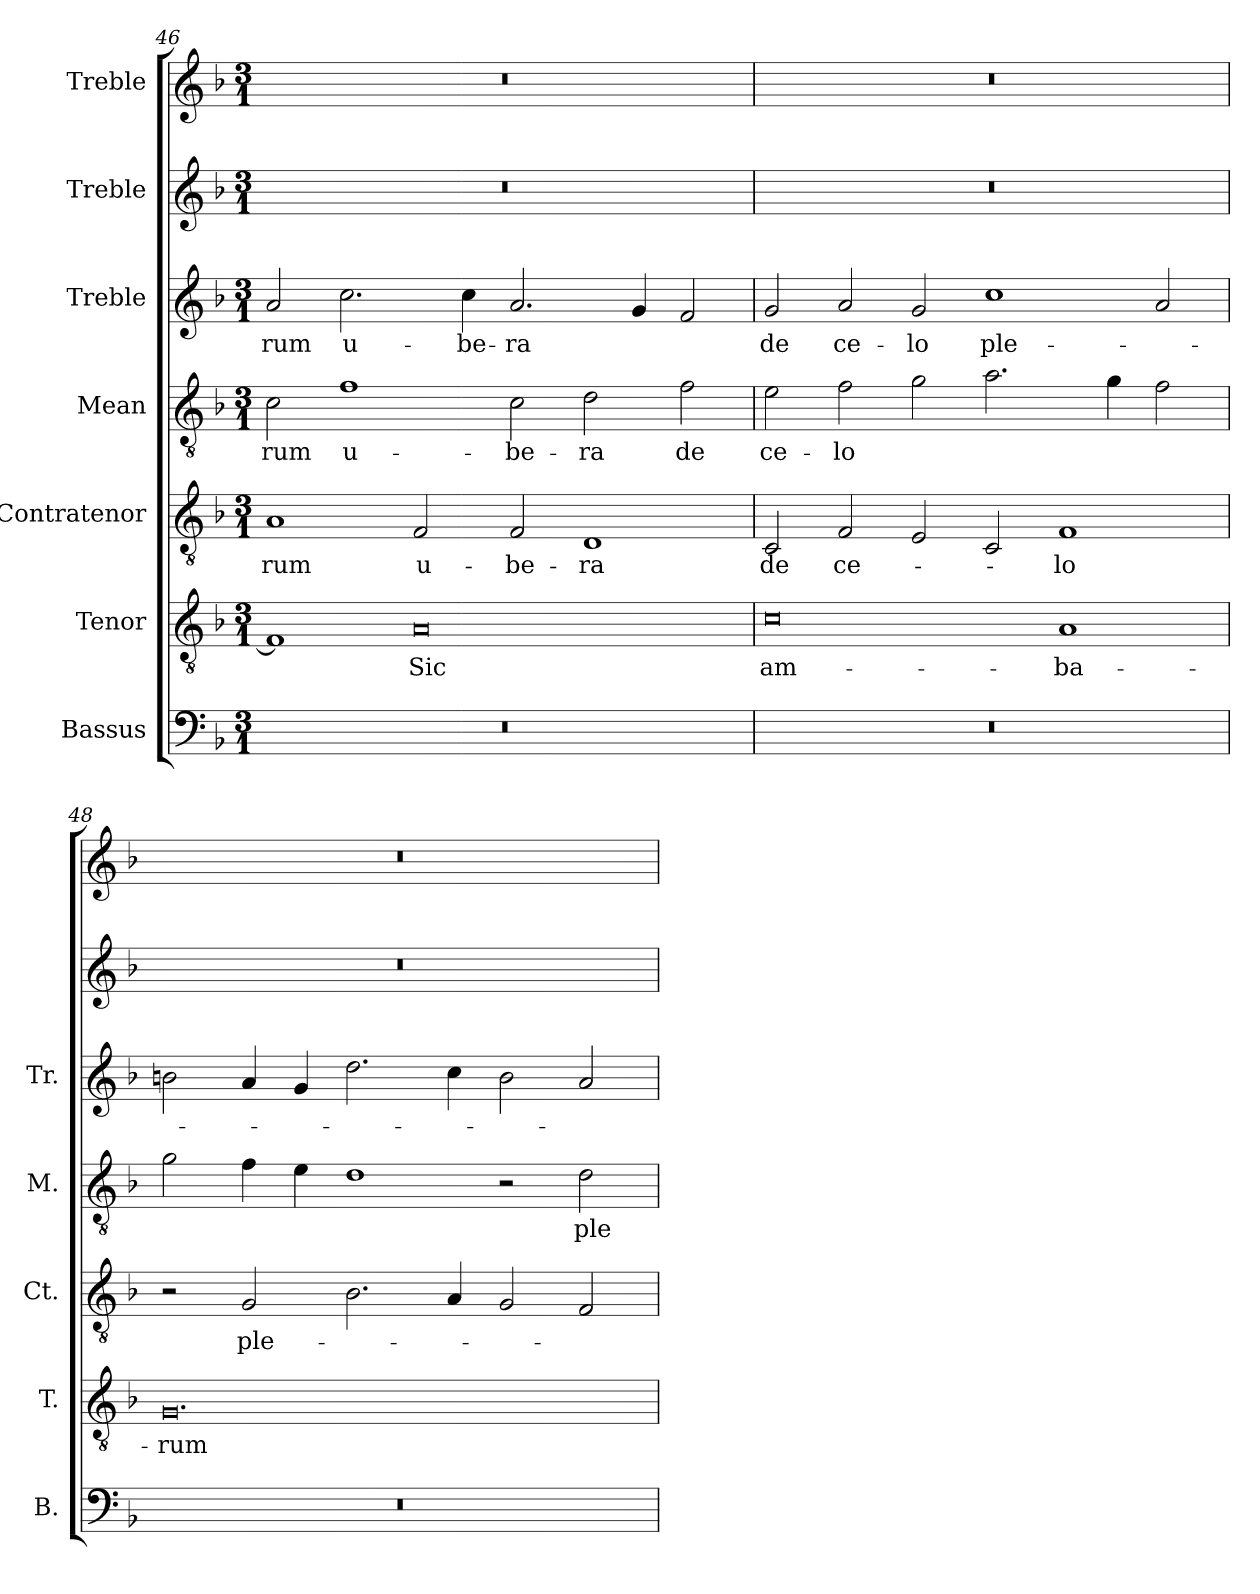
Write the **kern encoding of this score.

**kern	**kern	**text	**kern	**text	**kern	**text	**kern	**text	**kern	**kern
*part7	*part6	*part6	*part5	*part5	*part4	*part4	*part3	*part3	*part2	*part1
*staff7	*staff6	*staff6	*staff5	*staff5	*staff4	*staff4	*staff3	*staff3	*staff2	*staff1
*I"Bassus	*I"Tenor	*	*I"Contratenor	*	*I"Mean	*	*I"Treble	*	*I"Treble	*I"Treble
*I'B.	*I'T.	*	*I'Ct.	*	*I'M.	*	*I'Tr.	*	*	*
!!LO:PB:g=z
*clefF4	*clefGv2	*	*clefGv2	*	*clefGv2	*	*clefG2	*	*clefG2	*clefG2
*	*ITrd7c12	*	*ITrd7c12	*	*ITrd7c12	*	*	*	*	*
*k[b-]	*k[b-]	*	*k[b-]	*	*k[b-]	*	*k[b-]	*	*k[b-]	*k[b-]
*F:	*F:	*	*F:	*	*F:	*	*F:	*	*F:	*F:
*M3/1	*M3/1	*	*M3/1	*	*M3/1	*	*M3/1	*	*M3/1	*M3/1
=46	=46	=46	=46	=46	=46	=46	=46	=46	=46	=46
!LO:N:vis=1	!	!	!	!	!	!	!	!	!	!
!	!	!	!	!LO:LY:b:color=#000000	!	!	!	!	!	!
!	!	!	!	!	!	!LO:LY:b:color=#000000	!	!	!	!
!	!	!	!	!	!	!	!	!LO:LY:b:color=#000000	!LO:N:vis=1	!LO:N:vis=1
0.r	1FFi]	.	1AAi	-rum	2Ci\	-rum	2ai/	-rum	0.r	0.r
!	!	!	!	!	!	!LO:LY:b:color=#000000	!	!	!	!
!	!	!	!	!	!	!	!	!LO:LY:b:color=#000000	!	!
.	.	.	.	.	1Fi	u-	2.cci\	u-	.	.
!	!	!LO:LY:b:color=#000000	!	!	!	!	!	!	!	!
!	!	!	!	!LO:LY:b:color=#000000	!	!	!	!	!	!
.	0AAi	Sic	2FFi/	u-	.	.	.	.	.	.
!	!	!	!	!	!	!	!	!LO:LY:b:color=#000000	!	!
.	.	.	.	.	.	.	4cci\	-be-	.	.
!	!	!	!	!LO:LY:b:color=#000000	!	!	!	!	!	!
!	!	!	!	!	!	!LO:LY:b:color=#000000	!	!	!	!
!	!	!	!	!	!	!	!	!LO:LY:b:color=#000000	!	!
.	.	.	2FFi/	-be-	2Ci\	-be-	2.ai/	-ra	.	.
!	!	!	!	!LO:LY:b:color=#000000	!	!	!	!	!	!
!	!	!	!	!	!	!LO:LY:b:color=#000000	!	!	!	!
.	.	.	1DDi	-ra	2Di\	-ra	.	.	.	.
.	.	.	.	.	.	.	4gi/	.	.	.
!	!	!	!	!	!	!LO:LY:b:color=#000000	!	!	!	!
.	.	.	.	.	2Fi\	de	2fi/	.	.	.
=47	=47	=47	=47	=47	=47	=47	=47	=47	=47	=47
!LO:N:vis=1	!	!	!	!	!	!	!	!	!	!
!	!	!LO:LY:b:color=#000000	!	!	!	!	!	!	!	!
!	!	!	!	!LO:LY:b:color=#000000	!	!	!	!	!	!
!	!	!	!	!	!	!LO:LY:b:color=#000000	!	!	!	!
!	!	!	!	!	!	!	!	!LO:LY:b:color=#000000	!LO:N:vis=1	!LO:N:vis=1
0.r	0Ci	am-	2CCi/	de	2Ei\	ce-	2gi/	de	0.r	0.r
!	!	!	!	!LO:LY:b:color=#000000	!	!	!	!	!	!
!	!	!	!	!	!	!LO:LY:b:color=#000000	!	!	!	!
!	!	!	!	!	!	!	!	!LO:LY:b:color=#000000	!	!
.	.	.	2FFi/	ce-	2Fi\	-lo	2ai/	ce-	.	.
!	!	!	!	!	!	!	!	!LO:LY:b:color=#000000	!	!
.	.	.	2EEi/	.	2Gi\	.	2gi/	-lo	.	.
!	!	!	!	!	!	!	!	!LO:LY:b:color=#000000	!	!
.	.	.	2CCi/	.	2.Ai\	.	1cci	ple-	.	.
!	!	!LO:LY:b:color=#000000	!	!	!	!	!	!	!	!
!	!	!	!	!LO:LY:b:color=#000000	!	!	!	!	!	!
.	1AAi	-ba-	1FFi	-lo	.	.	.	.	.	.
.	.	.	.	.	4Gi\	.	.	.	.	.
.	.	.	.	.	2Fi\	.	2ai/	.	.	.
=48	=48	=48	=48	=48	=48	=48	=48	=48	=48	=48
!LO:N:vis=1	!	!	!	!	!	!	!	!	!	!
!	!	!LO:LY:b:color=#000000	!	!	!	!	!	!	!LO:N:vis=1	!LO:N:vis=1
0.r	0.GGi	-rum	2r	.	2Gi\	.	2bni\	.	0.r	0.r
!	!	!	!	!LO:LY:b:color=#000000	!	!	!	!	!	!
.	.	.	2GGi/	ple-	4Fi\	.	4ai/	.	.	.
.	.	.	.	.	4Ei\	.	4gi/	.	.	.
.	.	.	2.BB-i\	.	1Di	.	2.ddi\	.	.	.
.	.	.	4AAi/	.	.	.	4cci\	.	.	.
.	.	.	2GGi/	.	2r	.	2bi\	.	.	.
!	!	!	!	!	!	!LO:LY:b:color=#000000	!	!	!	!
.	.	.	2FFi/	.	2Di\	ple-	2ai/	.	.	.
=	=	=	=	=	=	=	=	=	=	=
*-	*-	*-	*-	*-	*-	*-	*-	*-	*-	*-
